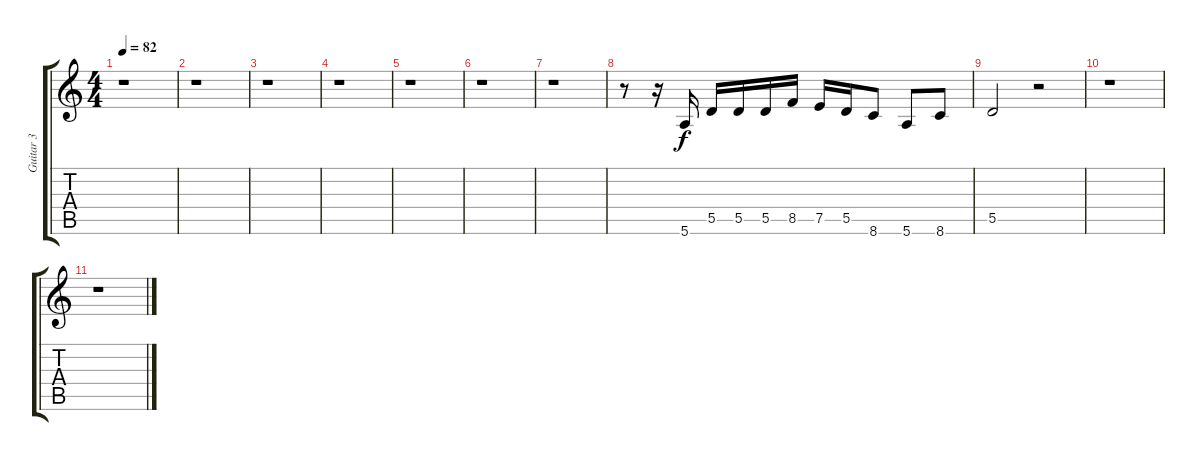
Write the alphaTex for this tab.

\track ("Guitar 3" "Guitar 3") {instrument electricguitarmuted}
\staff {score tabs}
\tuning (E4 B3 G3 D3 A2 E2) {hide}
\ts (4 4)
\tempo 82
\clef g2
\ks c
r.1{dy f} |
r.1 |
r.1 |
r.1 |
r.1 |
r.1 |
r.1 |
r.8 r.16 5.6.16 5.5.16 5.5.16 5.5.16 8.5.16 7.5.16 5.5.16 8.6.8 5.6.8 8.6.8 |
5.5.2 r.2 |
r.1 |
r.1
